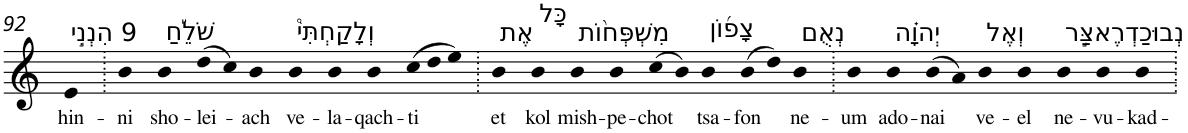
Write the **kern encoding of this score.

**kern	**text
*part1	*part1
*staff1	*staff1
*I"Piano	*
*I'Pno	*
!!LO:PB:g=z
*clefG2	*
*k[]	*
=92	=92
!LO:TX:a:t=9 הִנְנִ֣י	!
!	!LO:LY:b
4e	hin-
=93.	=93.
!	!LO:LY:b
4b	-ni
!LO:TX:a:t=שֹׁלֵ֡חַ	!
!	!LO:LY:b
4b	sho-
!	!LO:LY:b
(>8dd	-lei-
8cc)	.
!	!LO:LY:b
4b	-ach
!LO:TX:a:t=וְלָקַחְתִּי֩	!
!	!LO:LY:b
4b	ve-
!	!LO:LY:b
4b	-la-
!	!LO:LY:b
4b	-qach-
*Xtuplet	*
!	!LO:LY:b
(>12cc	-ti
12dd	.
12ee)	.
=94.	=94.
!LO:TX:a:t=אֶת	!
!	!LO:LY:b
4b	et
!LO:TX:a:t=כָּל	!
!	!LO:LY:b
4b	kol
!LO:TX:a:t=מִשְׁפְּח֨וֹת	!
!	!LO:LY:b
4b	mish-
!	!LO:LY:b
4b	-pe-
!	!LO:LY:b
(>8cc	-chot
8b)	.
!LO:TX:a:t=צָפ֜וֹן	!
!	!LO:LY:b
4b	tsa-
!	!LO:LY:b
(>8b	-fon
8dd)	.
!LO:TX:a:t=נְאֻם	!
!	!LO:LY:b
4b	ne-
=95.	=95.
!	!LO:LY:b
4b	-um
!LO:TX:a:t=יְהוָ֗ה	!
!	!LO:LY:b
4b	ado-
!	!LO:LY:b
(>8b	-nai
8a)	.
!LO:TX:a:t=וְאֶל	!
!	!LO:LY:b
4b	ve-
!	!LO:LY:b
4b	-el
!LO:TX:a:t=נְבוּכַדְרֶאצַּ֣ר	!
!	!LO:LY:b
4b	ne-
!	!LO:LY:b
4b	-vu-
!	!LO:LY:b
4b	-kad-
=.	=.
*-	*-
